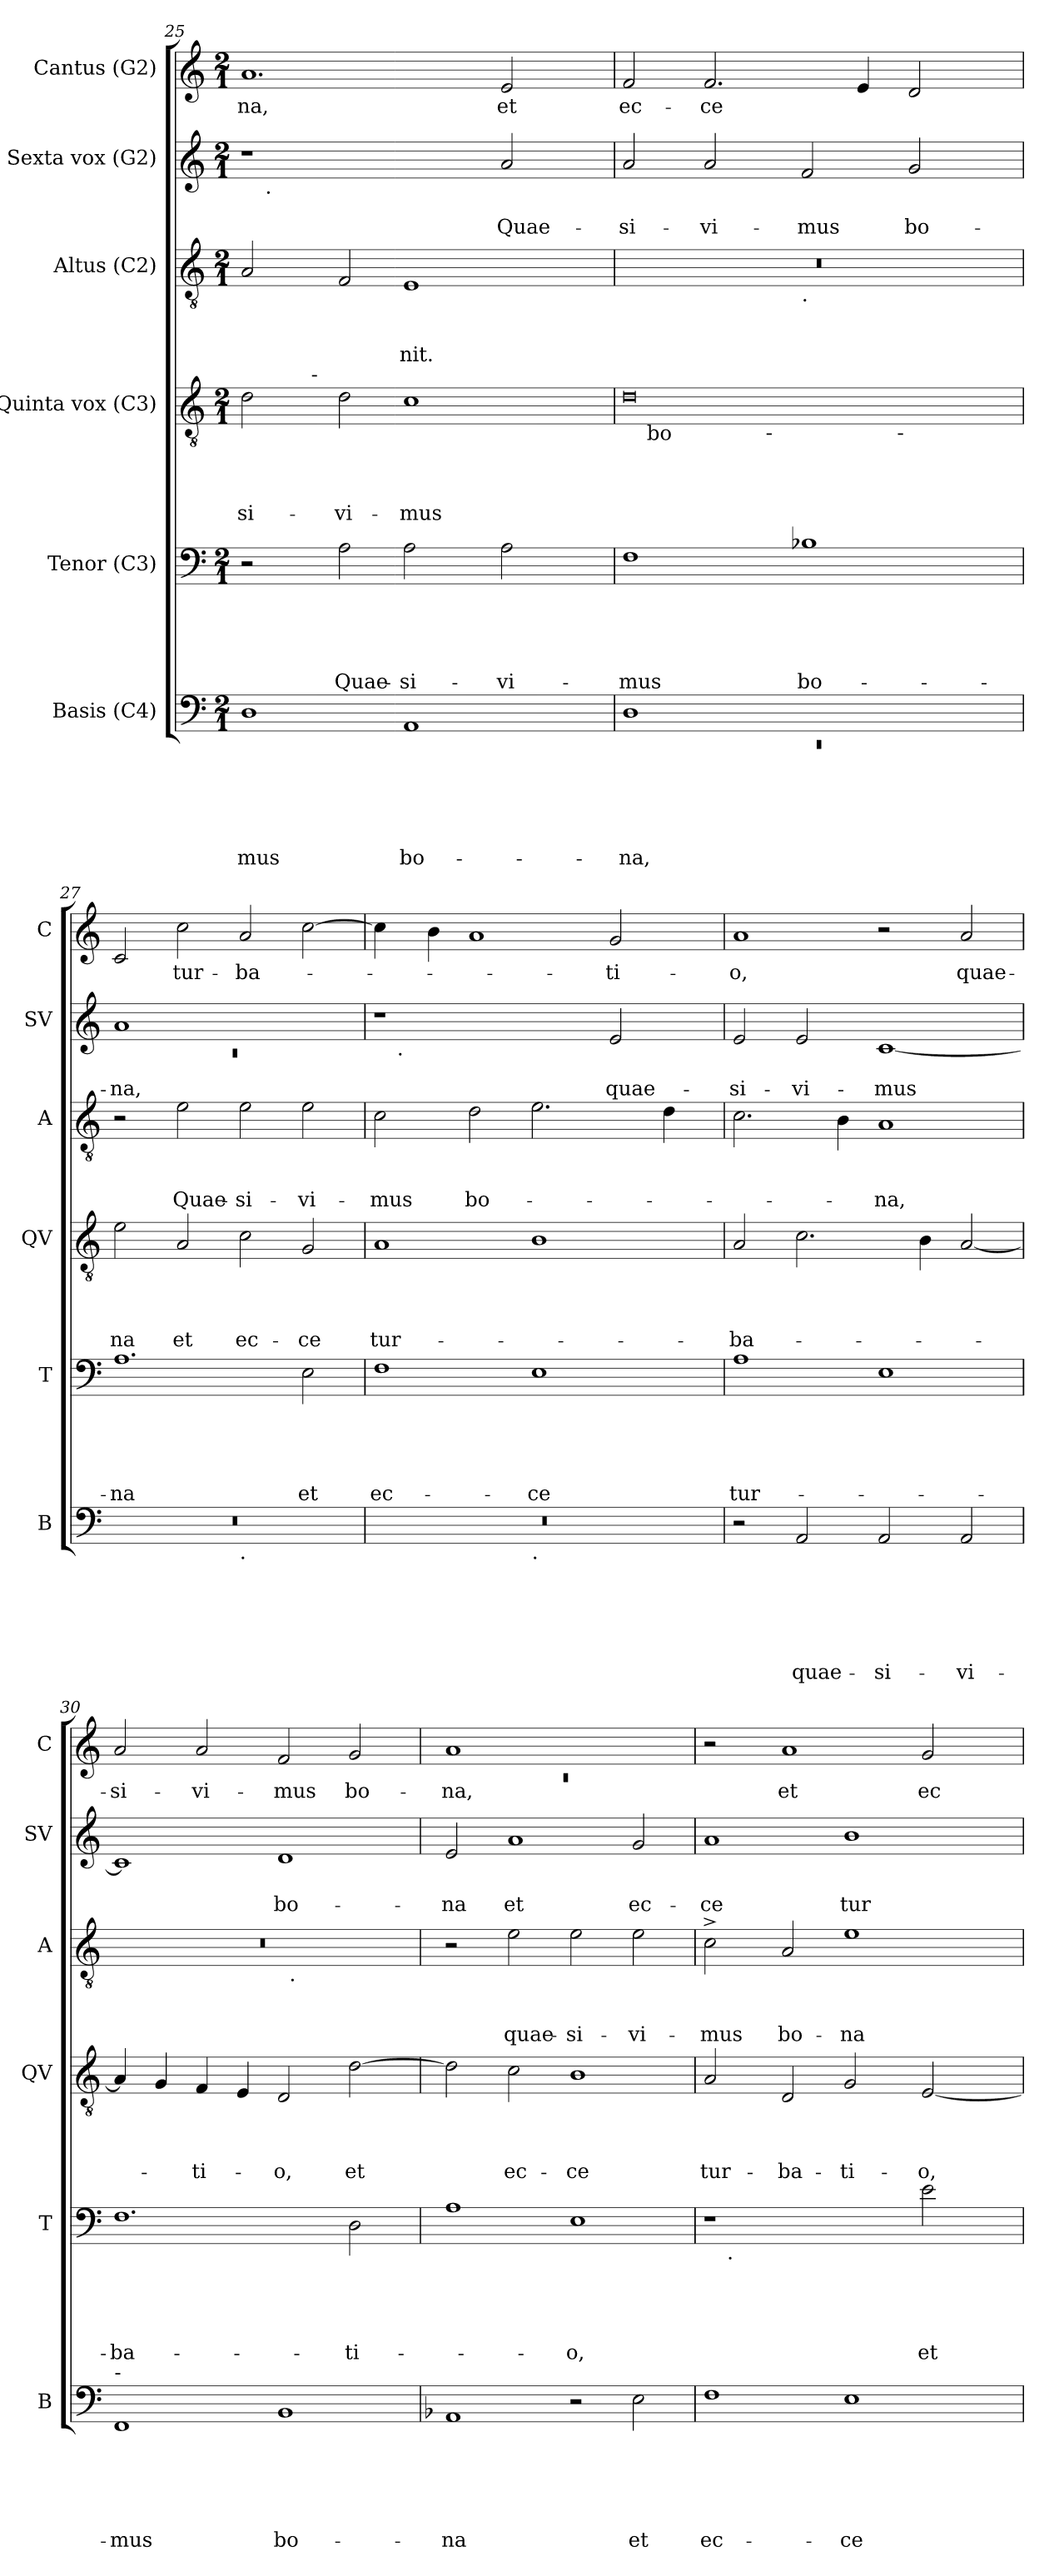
**kern	**text	**text	**text	**text	**text	**text	**kern	**text	**text	**text	**text	**text	**kern	**text	**text	**text	**text	**kern	**text	**text	**text	**kern	**text	**text	**kern	**text
*part6	*part6	*part6	*part6	*part6	*part6	*part6	*part5	*part5	*part5	*part5	*part5	*part5	*part4	*part4	*part4	*part4	*part4	*part3	*part3	*part3	*part3	*part2	*part2	*part2	*part1	*part1
*staff6	*staff6	*staff6	*staff6	*staff6	*staff6	*staff6	*staff5	*staff5	*staff5	*staff5	*staff5	*staff5	*staff4	*staff4	*staff4	*staff4	*staff4	*staff3	*staff3	*staff3	*staff3	*staff2	*staff2	*staff2	*staff1	*staff1
*I"Basis (C4)	*	*	*	*	*	*	*I"Tenor (C3)	*	*	*	*	*	*I"Quinta vox (C3)	*	*	*	*	*I"Altus (C2)	*	*	*	*I"Sexta vox (G2)	*	*	*I"Cantus (G2)	*
*I'B	*	*	*	*	*	*	*I'T	*	*	*	*	*	*I'QV	*	*	*	*	*I'A	*	*	*	*I'SV	*	*	*I'C	*
!!LO:LB:g=z
*clefF4	*	*	*	*	*	*	*clefF4	*	*	*	*	*	*clefGv2	*	*	*	*	*clefGv2	*	*	*	*clefG2	*	*	*clefG2	*
*k[]	*	*	*	*	*	*	*k[]	*	*	*	*	*	*k[]	*	*	*	*	*k[]	*	*	*	*k[]	*	*	*k[]	*
*C:	*	*	*	*	*	*	*C:	*	*	*	*	*	*C:	*	*	*	*	*C:	*	*	*	*C:	*	*	*C:	*
*M2/1	*	*	*	*	*	*	*M2/1	*	*	*	*	*	*M2/1	*	*	*	*	*M2/1	*	*	*	*M2/1	*	*	*M2/1	*
=25	=25	=25	=25	=25	=25	=25	=25	=25	=25	=25	=25	=25	=25	=25	=25	=25	=25	=25	=25	=25	=25	=25	=25	=25	=25	=25
!	!	!	!	!	!	!LO:LY:b	!	!	!	!	!	!	!	!	!	!	!LO:LY:b	!	!	!	!	!	!	!	!	!LO:LY:b
*	*	*	*	*	*	*	*	*	*	*	*	*	*^	*	*	*	*	*	*	*	*	*^	*	*	*	*
1D	.	.	.	.	.	-mus	2r	.	.	.	.	.	2d\	4.ryy	.	.	.	-si-	2A/	.	.	.	1r	16.ryy	.	.	1.a	-na,
!	!	!	!	!	!	!	!	!	!	!	!	!	!	!	!	!	!	!	!	!	!	!	!	!LO:TX:b:t=.	!	!	!	!
.	.	.	.	.	.	.	.	.	.	.	.	.	.	.	.	.	.	.	.	.	.	.	.	1ryy	.	.	.	.
!	!	!	!	!	!	!	!	!	!	!	!	!	!	!LO:TX:a:t=-	!	!	!	!	!	!	!	!	!	!	!	!	!	!
.	.	.	.	.	.	.	.	.	.	.	.	.	.	1ryy	.	.	.	.	.	.	.	.	.	.	.	.	.	.
!	!	!	!	!	!	!	!	!	!	!	!	!LO:LY:b	!	!	!	!	!	!LO:LY:b	!	!	!	!	!	!	!	!	!	!
.	.	.	.	.	.	.	2A\	.	.	.	.	Quae-	2d\	.	.	.	.	-vi-	2F/	.	.	.	.	.	.	.	.	.
!	!	!	!	!	!	!LO:LY:b	!	!	!	!	!	!LO:LY:b	!	!	!	!	!	!LO:LY:b	!	!	!	!LO:LY:b	!	!	!	!	!	!
1AA	.	.	.	.	.	bo-	2A\	.	.	.	.	-si-	1c	.	.	.	.	-mus	1E	.	.	-nit.	2ryy	.	.	.	.	.
.	.	.	.	.	.	.	.	.	.	.	.	.	.	.	.	.	.	.	.	.	.	.	.	2ryy	.	.	.	.
.	.	.	.	.	.	.	.	.	.	.	.	.	.	2ryy	.	.	.	.	.	.	.	.	.	.	.	.	.	.
!	!	!	!	!	!	!	!	!	!	!	!	!LO:LY:b	!	!	!	!	!	!	!	!	!	!	!	!	!	!LO:LY:b	!	!LO:LY:b
.	.	.	.	.	.	.	2A\	.	.	.	.	-vi-	.	.	.	.	.	.	.	.	.	.	2a/	.	.	Quae-	2e/	et
.	.	.	.	.	.	.	.	.	.	.	.	.	.	.	.	.	.	.	.	.	.	.	.	4ryy	.	.	.	.
.	.	.	.	.	.	.	.	.	.	.	.	.	.	.	.	.	.	.	.	.	.	.	.	8ryy	.	.	.	.
.	.	.	.	.	.	.	.	.	.	.	.	.	.	8ryy	.	.	.	.	.	.	.	.	.	.	.	.	.	.
.	.	.	.	.	.	.	.	.	.	.	.	.	.	.	.	.	.	.	.	.	.	.	.	32ryy	.	.	.	.
=26	=26	=26	=26	=26	=26	=26	=26	=26	=26	=26	=26	=26	=26	=26	=26	=26	=26	=26	=26	=26	=26	=26	=26	=26	=26	=26	=26	=26
*^	*	*	*	*	*	*	*	*	*	*	*	*	*	*	*	*	*	*	*	*	*	*	*	*	*	*	*	*
!	!LO:N:vis=1	!	!	!	!	!	!LO:LY:b	!	!	!	!	!	!LO:LY:b	!	!	!	!	!	!	!	!	!	!	!	!	!	!LO:LY:b	!	!LO:LY:b
*	*	*	*	*	*	*	*	*	*	*	*	*	*	*^	*^	*	*	*	*	*^	*	*	*	*v	*v	*	*	*	*
1D	0rEE	.	.	.	.	.	-na,	1F	.	.	.	.	-mus	0d	16.ryy	2ryy	1ryy	.	.	.	.	0r	1ryy	.	.	.	2a/	.	-si-	2f/	ec-
!	!	!	!	!	!	!	!	!	!	!	!	!	!	!	!LO:TX:b:t=bo	!	!	!	!	!	!	!	!	!	!	!	!	!	!	!	!
.	.	.	.	.	.	.	.	.	.	.	.	.	.	.	1ryy	.	.	.	.	.	.	.	.	.	.	.	.	.	.	.	.
!	!	!	!	!	!	!	!	!	!	!	!	!	!	!	!	!	!	!	!	!	!	!	!	!	!	!	!	!	!LO:LY:b	!	!LO:LY:b
.	.	.	.	.	.	.	.	.	.	.	.	.	.	.	.	4ryy	.	.	.	.	.	.	.	.	.	.	2a/	.	-vi-	2.f/	-ce
.	.	.	.	.	.	.	.	.	.	.	.	.	.	.	.	16ryy	.	.	.	.	.	.	.	.	.	.	.	.	.	.	.
!	!	!	!	!	!	!	!	!	!	!	!	!	!	!	!	!LO:TX:b:t=-	!	!	!	!	!	!	!	!	!	!	!	!	!	!	!
.	.	.	.	.	.	.	.	.	.	.	.	.	.	.	.	1ryy	.	.	.	.	.	.	.	.	.	.	.	.	.	.	.
!	!	!	!	!	!	!	!	!	!	!	!	!	!	!	!	!	!	!	!	!	!	!	!LO:TX:b:t=.	!	!	!	!	!	!	!	!
!	!	!	!	!	!	!	!	!	!	!	!	!	!LO:LY:b	!	!	!	!	!	!	!	!	!	!	!	!	!	!	!	!LO:LY:b	!	!
1ryy	.	.	.	.	.	.	.	1B-	.	.	.	.	bo-	.	.	.	4...ryy	.	.	.	.	.	1ryy	.	.	.	2f/	.	-mus	.	.
.	.	.	.	.	.	.	.	.	.	.	.	.	.	.	2ryy	.	.	.	.	.	.	.	.	.	.	.	.	.	.	.	.
.	.	.	.	.	.	.	.	.	.	.	.	.	.	.	.	.	.	.	.	.	.	.	.	.	.	.	.	.	.	4e/	.
!	!	!	!	!	!	!	!	!	!	!	!	!	!	!	!	!	!LO:TX:b:t=-	!	!	!	!	!	!	!	!	!	!	!	!	!	!
.	.	.	.	.	.	.	.	.	.	.	.	.	.	.	.	.	2ryy	.	.	.	.	.	.	.	.	.	.	.	.	.	.
!	!	!	!	!	!	!	!	!	!	!	!	!	!	!	!	!	!	!	!	!	!	!	!	!	!	!	!	!	!LO:LY:b	!	!
.	.	.	.	.	.	.	.	.	.	.	.	.	.	.	.	.	.	.	.	.	.	.	.	.	.	.	2g/	.	bo-	2d/	.
.	.	.	.	.	.	.	.	.	.	.	.	.	.	.	4ryy	.	.	.	.	.	.	.	.	.	.	.	.	.	.	.	.
.	.	.	.	.	.	.	.	.	.	.	.	.	.	.	.	8.ryy	.	.	.	.	.	.	.	.	.	.	.	.	.	.	.
.	.	.	.	.	.	.	.	.	.	.	.	.	.	.	8ryy	.	.	.	.	.	.	.	.	.	.	.	.	.	.	.	.
.	.	.	.	.	.	.	.	.	.	.	.	.	.	.	32ryy	.	32ryy	.	.	.	.	.	.	.	.	.	.	.	.	.	.
=27	=27	=27	=27	=27	=27	=27	=27	=27	=27	=27	=27	=27	=27	=27	=27	=27	=27	=27	=27	=27	=27	=27	=27	=27	=27	=27	=27	=27	=27	=27	=27
*	*	*	*	*	*	*	*	*	*	*	*	*	*	*	*	*	*	*	*	*	*	*	*	*	*	*	*^	*	*	*	*
!	!	!	!	!	!	!	!	!	!	!	!	!	!LO:LY:b	!	!	!	!	!	!	!	!LO:LY:b	!	!	!	!	!	!	!LO:N:vis=1	!	!LO:LY:b	!	!
*	*	*	*	*	*	*	*	*	*	*	*	*	*	*v	*v	*v	*v	*	*	*	*	*	*	*	*	*	*	*	*	*	*	*
*	*	*	*	*	*	*	*	*	*	*	*	*	*	*	*	*	*	*	*v	*v	*	*	*	*	*	*	*	*	*
0r	1ryy	.	.	.	.	.	.	1.A	.	.	.	.	-na	2e\	.	.	.	na	2r	.	.	.	1a	0rc	.	-na,	2c/	.
!	!	!	!	!	!	!	!	!	!	!	!	!	!	!	!	!	!	!LO:LY:b	!	!	!	!LO:LY:b	!	!	!	!	!	!LO:LY:b
.	.	.	.	.	.	.	.	.	.	.	.	.	.	2A/	.	.	.	et	2e\	.	.	Quae-	.	.	.	.	2cc\	tur-
!	!LO:TX:b:t=.	!	!	!	!	!	!	!	!	!	!	!	!	!	!	!	!	!	!	!	!	!	!	!	!	!	!	!
!	!	!	!	!	!	!	!	!	!	!	!	!	!	!	!	!	!	!LO:LY:b	!	!	!	!LO:LY:b	!	!	!	!	!	!LO:LY:b
.	1ryy	.	.	.	.	.	.	.	.	.	.	.	.	2c\	.	.	.	ec-	2e\	.	.	-si-	1ryy	.	.	.	2a/	-ba-
!	!	!	!	!	!	!	!	!	!	!	!	!	!LO:LY:b	!	!	!	!	!LO:LY:b	!	!	!	!LO:LY:b	!	!	!	!	!	!
.	.	.	.	.	.	.	.	2E\	.	.	.	.	et	2G/	.	.	.	-ce	2e\	.	.	-vi-	.	.	.	.	[>2cc\	.
=28	=28	=28	=28	=28	=28	=28	=28	=28	=28	=28	=28	=28	=28	=28	=28	=28	=28	=28	=28	=28	=28	=28	=28	=28	=28	=28	=28	=28
!	!	!	!	!	!	!	!	!	!	!	!	!	!LO:LY:b	!	!	!	!	!LO:LY:b	!	!	!	!LO:LY:b	!	!	!	!	!	!
0r	1ryy	.	.	.	.	.	.	1F	.	.	.	.	ec-	1A	.	.	.	tur-	2c\	.	.	-mus	1r	16.ryy	.	.	4cc\]	.
!	!	!	!	!	!	!	!	!	!	!	!	!	!	!	!	!	!	!	!	!	!	!	!	!LO:TX:b:t=.	!	!	!	!
.	.	.	.	.	.	.	.	.	.	.	.	.	.	.	.	.	.	.	.	.	.	.	.	1ryy	.	.	.	.
.	.	.	.	.	.	.	.	.	.	.	.	.	.	.	.	.	.	.	.	.	.	.	.	.	.	.	4b\	.
!	!	!	!	!	!	!	!	!	!	!	!	!	!	!	!	!	!	!	!	!	!	!LO:LY:b	!	!	!	!	!	!
.	.	.	.	.	.	.	.	.	.	.	.	.	.	.	.	.	.	.	2d\	.	.	bo-	.	.	.	.	1a	.
!	!LO:TX:b:t=.	!	!	!	!	!	!	!	!	!	!	!	!	!	!	!	!	!	!	!	!	!	!	!	!	!	!	!
!	!	!	!	!	!	!	!	!	!	!	!	!	!LO:LY:b	!	!	!	!	!	!	!	!	!	!	!	!	!	!	!
.	1ryy	.	.	.	.	.	.	1E	.	.	.	.	-ce	1B	.	.	.	.	2.e\	.	.	.	2ryy	.	.	.	.	.
.	.	.	.	.	.	.	.	.	.	.	.	.	.	.	.	.	.	.	.	.	.	.	.	2ryy	.	.	.	.
!	!	!	!	!	!	!	!	!	!	!	!	!	!	!	!	!	!	!	!	!	!	!	!	!	!	!LO:LY:b	!	!LO:LY:b
.	.	.	.	.	.	.	.	.	.	.	.	.	.	.	.	.	.	.	.	.	.	.	2e/	.	.	quae-	2g/	-ti-
.	.	.	.	.	.	.	.	.	.	.	.	.	.	.	.	.	.	.	.	.	.	.	.	4ryy	.	.	.	.
.	.	.	.	.	.	.	.	.	.	.	.	.	.	.	.	.	.	.	4d\	.	.	.	.	.	.	.	.	.
.	.	.	.	.	.	.	.	.	.	.	.	.	.	.	.	.	.	.	.	.	.	.	.	8ryy	.	.	.	.
.	.	.	.	.	.	.	.	.	.	.	.	.	.	.	.	.	.	.	.	.	.	.	.	32ryy	.	.	.	.
=29	=29	=29	=29	=29	=29	=29	=29	=29	=29	=29	=29	=29	=29	=29	=29	=29	=29	=29	=29	=29	=29	=29	=29	=29	=29	=29	=29	=29
!	!	!	!	!	!	!	!	!	!	!	!	!	!LO:LY:b	!	!	!	!	!LO:LY:b	!	!	!	!	!	!	!	!LO:LY:b	!	!LO:LY:b
*v	*v	*	*	*	*	*	*	*	*	*	*	*	*	*	*	*	*	*	*	*	*	*	*v	*v	*	*	*	*
2r	.	.	.	.	.	.	1A	.	.	.	.	tur-	2A/	.	.	.	-ba-	2.c\	.	.	.	2e/	.	-si-	1a	-o,
!	!	!	!	!	!	!LO:LY:b	!	!	!	!	!	!	!	!	!	!	!	!	!	!	!	!	!	!LO:LY:b	!	!
2AA/	.	.	.	.	.	quae-	.	.	.	.	.	.	2.c\	.	.	.	.	.	.	.	.	2e/	.	-vi-	.	.
.	.	.	.	.	.	.	.	.	.	.	.	.	.	.	.	.	.	4B\	.	.	.	.	.	.	.	.
!	!	!	!	!	!	!LO:LY:b	!	!	!	!	!	!	!	!	!	!	!	!	!	!	!LO:LY:b	!	!	!LO:LY:b	!	!
2AA/	.	.	.	.	.	-si-	1E	.	.	.	.	.	.	.	.	.	.	1A	.	.	-na,	[>1c	.	-mus	2r	.
.	.	.	.	.	.	.	.	.	.	.	.	.	4B\	.	.	.	.	.	.	.	.	.	.	.	.	.
!	!	!	!	!	!	!LO:LY:b	!	!	!	!	!	!	!	!	!	!	!	!	!	!	!	!	!	!	!	!LO:LY:b
2AA/	.	.	.	.	.	-vi-	.	.	.	.	.	.	[>2A/	.	.	.	.	.	.	.	.	.	.	.	2a/	quae-
!!LO:PB:g=z
=30	=30	=30	=30	=30	=30	=30	=30	=30	=30	=30	=30	=30	=30	=30	=30	=30	=30	=30	=30	=30	=30	=30	=30	=30	=30	=30
!LO:TX:a:t=-	!	!	!	!	!	!	!	!	!	!	!	!	!	!	!	!	!	!	!	!	!	!	!	!	!	!
!	!	!	!	!	!	!LO:LY:b	!	!	!	!	!	!LO:LY:b	!	!	!	!	!	!	!	!	!	!	!	!	!	!LO:LY:b
*	*	*	*	*	*	*	*	*	*	*	*	*	*	*	*	*	*	*^	*	*	*	*	*	*	*	*
1FF	.	.	.	.	.	-mus	1.F	.	.	.	.	-ba-	4A/]	.	.	.	.	0r	1ryy	.	.	.	1c]	.	.	2a/	-si-
.	.	.	.	.	.	.	.	.	.	.	.	.	4G/	.	.	.	.	.	.	.	.	.	.	.	.	.	.
!	!	!	!	!	!	!	!	!	!	!	!	!	!	!	!	!	!LO:LY:b	!	!	!	!	!	!	!	!	!	!LO:LY:b
.	.	.	.	.	.	.	.	.	.	.	.	.	4F/	.	.	.	-ti-	.	.	.	.	.	.	.	.	2a/	-vi-
.	.	.	.	.	.	.	.	.	.	.	.	.	4E/	.	.	.	.	.	.	.	.	.	.	.	.	.	.
!	!	!	!	!	!	!LO:LY:b	!	!	!	!	!	!	!	!	!	!	!LO:LY:b	!	!	!	!	!	!	!	!LO:LY:b	!	!LO:LY:b
1BB	.	.	.	.	.	bo-	.	.	.	.	.	.	2D/	.	.	.	-o,	.	32ryy	.	.	.	1d	.	bo-	2f/	-mus
!	!	!	!	!	!	!	!	!	!	!	!	!	!	!	!	!	!	!	!LO:TX:b:t=.	!	!	!	!	!	!	!	!
.	.	.	.	.	.	.	.	.	.	.	.	.	.	.	.	.	.	.	2ryy	.	.	.	.	.	.	.	.
!	!	!	!	!	!	!	!	!	!	!	!	!LO:LY:b	!	!	!	!	!LO:LY:b	!	!	!	!	!	!	!	!	!	!LO:LY:b
.	.	.	.	.	.	.	2D\	.	.	.	.	-ti-	[>2d\	.	.	.	et	.	.	.	.	.	.	.	.	2g/	bo-
.	.	.	.	.	.	.	.	.	.	.	.	.	.	.	.	.	.	.	4...ryy	.	.	.	.	.	.	.	.
*	*	*	*	*	*	*	*	*	*	*	*	*	*	*	*	*	*	*v	*v	*	*	*	*	*	*	*	*
=31	=31	=31	=31	=31	=31	=31	=31	=31	=31	=31	=31	=31	=31	=31	=31	=31	=31	=31	=31	=31	=31	=31	=31	=31	=31	=31
*k[b-]	*	*	*	*	*	*	*	*	*	*	*	*	*	*	*	*	*	*	*	*	*	*	*	*	*	*
*F:	*	*	*	*	*	*	*	*	*	*	*	*	*	*	*	*	*	*	*	*	*	*	*	*	*	*
*	*	*	*	*	*	*	*	*	*	*	*	*	*	*	*	*	*	*^	*	*	*	*	*	*	*^	*
!	!	!	!	!	!	!LO:LY:b	!	!	!	!	!	!	!	!	!	!	!	!	!	!	!	!	!	!	!LO:LY:b	!	!LO:N:vis=1	!LO:LY:b
*	*	*	*	*	*	*	*	*	*	*	*	*	*	*	*	*	*	*v	*v	*	*	*	*	*	*	*	*	*
1AA	.	.	.	.	.	-na	1A	.	.	.	.	.	2d\]	.	.	.	.	2r	.	.	.	2e/	.	-na	1a	0rc	-na,
!	!	!	!	!	!	!	!	!	!	!	!	!	!	!	!	!	!LO:LY:b	!	!	!	!LO:LY:b	!	!	!LO:LY:b	!	!	!
.	.	.	.	.	.	.	.	.	.	.	.	.	2c\	.	.	.	ec-	2e\	.	.	quae-	1a	.	et	.	.	.
!	!	!	!	!	!	!	!	!	!	!	!	!LO:LY:b	!	!	!	!	!LO:LY:b	!	!	!	!LO:LY:b	!	!	!	!	!	!
2r	.	.	.	.	.	.	1E	.	.	.	.	-o,	1B	.	.	.	-ce	2e\	.	.	-si-	.	.	.	1ryy	.	.
!	!	!	!	!	!	!LO:LY:b	!	!	!	!	!	!	!	!	!	!	!	!	!	!	!LO:LY:b	!	!	!LO:LY:b	!	!	!
2E\	.	.	.	.	.	et	.	.	.	.	.	.	.	.	.	.	.	2e\	.	.	-vi-	2g/	.	ec-	.	.	.
*	*	*	*	*	*	*	*	*	*	*	*	*	*	*	*	*	*	*	*	*	*	*	*	*	*v	*v	*
=32	=32	=32	=32	=32	=32	=32	=32	=32	=32	=32	=32	=32	=32	=32	=32	=32	=32	=32	=32	=32	=32	=32	=32	=32	=32	=32
!	!	!	!	!	!	!LO:LY:b	!	!	!	!	!	!	!	!	!	!	!LO:LY:b	!	!	!	!LO:LY:b	!	!	!LO:LY:b	!	!
*	*	*	*	*	*	*	*^	*	*	*	*	*	*	*	*	*	*	*	*	*	*	*	*	*	*	*
1F	.	.	.	.	.	ec-	1r	16.ryy	.	.	.	.	.	2A/	.	.	.	tur-	2c^>\	.	.	-mus	1a	.	-ce	2r	.
!	!	!	!	!	!	!	!	!LO:TX:b:t=.	!	!	!	!	!	!	!	!	!	!	!	!	!	!	!	!	!	!	!
.	.	.	.	.	.	.	.	1ryy	.	.	.	.	.	.	.	.	.	.	.	.	.	.	.	.	.	.	.
!	!	!	!	!	!	!	!	!	!	!	!	!	!	!	!	!	!	!LO:LY:b	!	!	!	!LO:LY:b	!	!	!	!	!LO:LY:b
.	.	.	.	.	.	.	.	.	.	.	.	.	.	2D/	.	.	.	-ba-	2A/	.	.	bo-	.	.	.	1a	et
!	!	!	!	!	!	!LO:LY:b	!	!	!	!	!	!	!	!	!	!	!	!LO:LY:b	!	!	!	!LO:LY:b	!	!	!LO:LY:b	!	!
1E	.	.	.	.	.	-ce	2ryy	.	.	.	.	.	.	2G/	.	.	.	-ti-	1e	.	.	-na	1b	.	tur-	.	.
.	.	.	.	.	.	.	.	2ryy	.	.	.	.	.	.	.	.	.	.	.	.	.	.	.	.	.	.	.
!	!	!	!	!	!	!	!	!	!	!	!	!	!LO:LY:b	!	!	!	!	!LO:LY:b	!	!	!	!	!	!	!	!	!LO:LY:b
.	.	.	.	.	.	.	2e\	.	.	.	.	.	et	[<2E/	.	.	.	-o,	.	.	.	.	.	.	.	2g/	ec-
.	.	.	.	.	.	.	.	4ryy	.	.	.	.	.	.	.	.	.	.	.	.	.	.	.	.	.	.	.
.	.	.	.	.	.	.	.	8ryy	.	.	.	.	.	.	.	.	.	.	.	.	.	.	.	.	.	.	.
.	.	.	.	.	.	.	.	32ryy	.	.	.	.	.	.	.	.	.	.	.	.	.	.	.	.	.	.	.
*	*	*	*	*	*	*	*v	*v	*	*	*	*	*	*	*	*	*	*	*	*	*	*	*	*	*	*	*
=	=	=	=	=	=	=	=	=	=	=	=	=	=	=	=	=	=	=	=	=	=	=	=	=	=	=
*-	*-	*-	*-	*-	*-	*-	*-	*-	*-	*-	*-	*-	*-	*-	*-	*-	*-	*-	*-	*-	*-	*-	*-	*-	*-	*-
